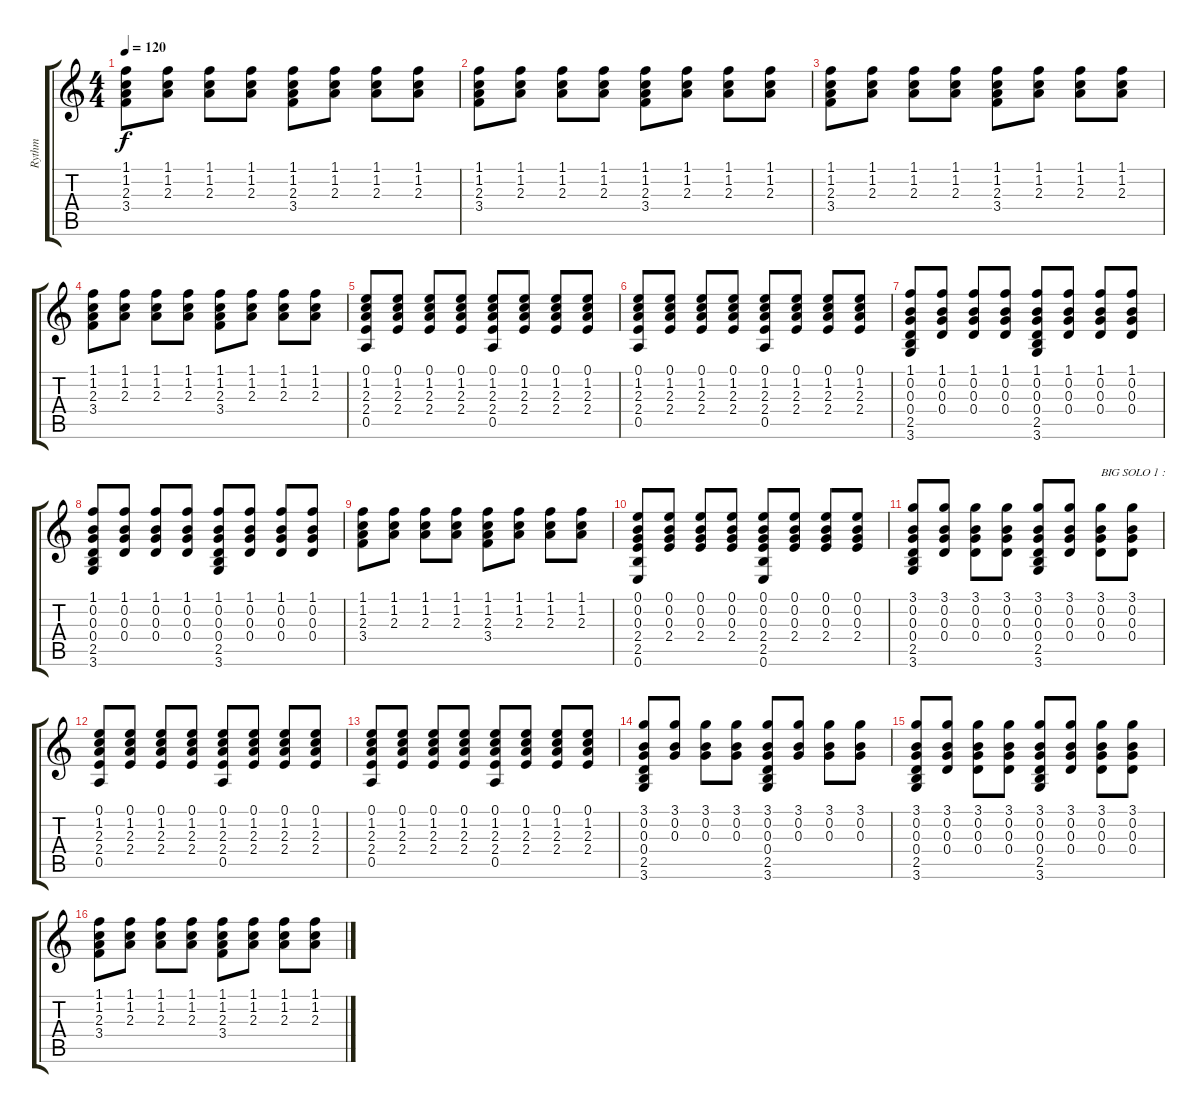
\track ("Rythm" "Rythm") {instrument distortionguitar}
\staff {score tabs}
\tuning (E4 B3 G3 D3 A2 E2) {hide}
\ts (4 4)
\tempo 120
\clef g2
\ks c
(1.1 1.2 2.3 3.4).8{dy f} (1.1 1.2 2.3).8 (1.1 1.2 2.3).8 (1.1 1.2 2.3).8 (1.1 1.2 2.3 3.4).8 (1.1 1.2 2.3).8 (1.1 1.2 2.3).8 (1.1 1.2 2.3).8 |
(1.1 1.2 2.3 3.4).8 (1.1 1.2 2.3).8 (1.1 1.2 2.3).8 (1.1 1.2 2.3).8 (1.1 1.2 2.3 3.4).8 (1.1 1.2 2.3).8 (1.1 1.2 2.3).8 (1.1 1.2 2.3).8 |
(1.1 1.2 2.3 3.4).8 (1.1 1.2 2.3).8 (1.1 1.2 2.3).8 (1.1 1.2 2.3).8 (1.1 1.2 2.3 3.4).8 (1.1 1.2 2.3).8 (1.1 1.2 2.3).8 (1.1 1.2 2.3).8 |
(1.1 1.2 2.3 3.4).8 (1.1 1.2 2.3).8 (1.1 1.2 2.3).8 (1.1 1.2 2.3).8 (1.1 1.2 2.3 3.4).8 (1.1 1.2 2.3).8 (1.1 1.2 2.3).8 (1.1 1.2 2.3).8 |
(0.1 1.2 2.3 2.4 0.5).8 (0.1 1.2 2.3 2.4).8 (0.1 1.2 2.3 2.4).8 (0.1 1.2 2.3 2.4).8 (0.1 1.2 2.3 2.4 0.5).8 (0.1 1.2 2.3 2.4).8 (0.1 1.2 2.3 2.4).8 (0.1 1.2 2.3 2.4).8 |
(0.1 1.2 2.3 2.4 0.5).8 (0.1 1.2 2.3 2.4).8 (0.1 1.2 2.3 2.4).8 (0.1 1.2 2.3 2.4).8 (0.1 1.2 2.3 2.4 0.5).8 (0.1 1.2 2.3 2.4).8 (0.1 1.2 2.3 2.4).8 (0.1 1.2 2.3 2.4).8 |
(1.1 0.2 0.3 0.4 2.5 3.6).8 (1.1 0.2 0.3 0.4).8 (1.1 0.2 0.3 0.4).8 (1.1 0.2 0.3 0.4).8 (1.1 0.2 0.3 0.4 2.5 3.6).8 (1.1 0.2 0.3 0.4).8 (1.1 0.2 0.3 0.4).8 (1.1 0.2 0.3 0.4).8 |
(1.1 0.2 0.3 0.4 2.5 3.6).8 (1.1 0.2 0.3 0.4).8 (1.1 0.2 0.3 0.4).8 (1.1 0.2 0.3 0.4).8 (1.1 0.2 0.3 0.4 2.5 3.6).8 (1.1 0.2 0.3 0.4).8 (1.1 0.2 0.3 0.4).8 (1.1 0.2 0.3 0.4).8 |
(1.1 1.2 2.3 3.4).8 (1.1 1.2 2.3).8 (1.1 1.2 2.3).8 (1.1 1.2 2.3).8 (1.1 1.2 2.3 3.4).8 (1.1 1.2 2.3).8 (1.1 1.2 2.3).8 (1.1 1.2 2.3).8 |
(0.1 0.2 0.3 2.4 2.5 0.6).8 (0.1 0.2 0.3 2.4).8 (0.1 0.2 0.3 2.4).8 (0.1 0.2 0.3 2.4).8 (0.1 0.2 0.3 2.4 2.5 0.6).8 (0.1 0.2 0.3 2.4).8 (0.1 0.2 0.3 2.4).8 (0.1 0.2 0.3 2.4).8 |
(3.1 0.2 0.3 0.4 2.5 3.6).8 (3.1 0.2 0.3 0.4).8 (3.1 0.2 0.3 0.4).8 (3.1 0.2 0.3 0.4).8 (3.1 0.2 0.3 0.4 2.5 3.6).8 (3.1 0.2 0.3 0.4).8 (3.1 0.2 0.3 0.4).8{txt "BIG SOLO 1 :"} (3.1 0.2 0.3 0.4).8 |
(0.1 1.2 2.3 2.4 0.5).8 (0.1 1.2 2.3 2.4).8 (0.1 1.2 2.3 2.4).8 (0.1 1.2 2.3 2.4).8 (0.1 1.2 2.3 2.4 0.5).8 (0.1 1.2 2.3 2.4).8 (0.1 1.2 2.3 2.4).8 (0.1 1.2 2.3 2.4).8 |
(0.1 1.2 2.3 2.4 0.5).8 (0.1 1.2 2.3 2.4).8 (0.1 1.2 2.3 2.4).8 (0.1 1.2 2.3 2.4).8 (0.1 1.2 2.3 2.4 0.5).8 (0.1 1.2 2.3 2.4).8 (0.1 1.2 2.3 2.4).8 (0.1 1.2 2.3 2.4).8 |
(3.1 0.2 0.3 0.4 2.5 3.6).8 (3.1 0.2 0.3).8 (3.1 0.2 0.3).8 (3.1 0.2 0.3).8 (3.1 0.2 0.3 0.4 2.5 3.6).8 (3.1 0.2 0.3).8 (3.1 0.2 0.3).8 (3.1 0.2 0.3).8 |
(3.1 0.2 0.3 0.4 2.5 3.6).8 (3.1 0.2 0.3 0.4).8 (3.1 0.2 0.3 0.4).8 (3.1 0.2 0.3 0.4).8 (3.1 0.2 0.3 0.4 2.5 3.6).8 (3.1 0.2 0.3 0.4).8 (3.1 0.2 0.3 0.4).8 (3.1 0.2 0.3 0.4).8 |
(1.1 1.2 2.3 3.4).8 (1.1 1.2 2.3).8 (1.1 1.2 2.3).8 (1.1 1.2 2.3).8 (1.1 1.2 2.3 3.4).8 (1.1 1.2 2.3).8 (1.1 1.2 2.3).8 (1.1 1.2 2.3).8
